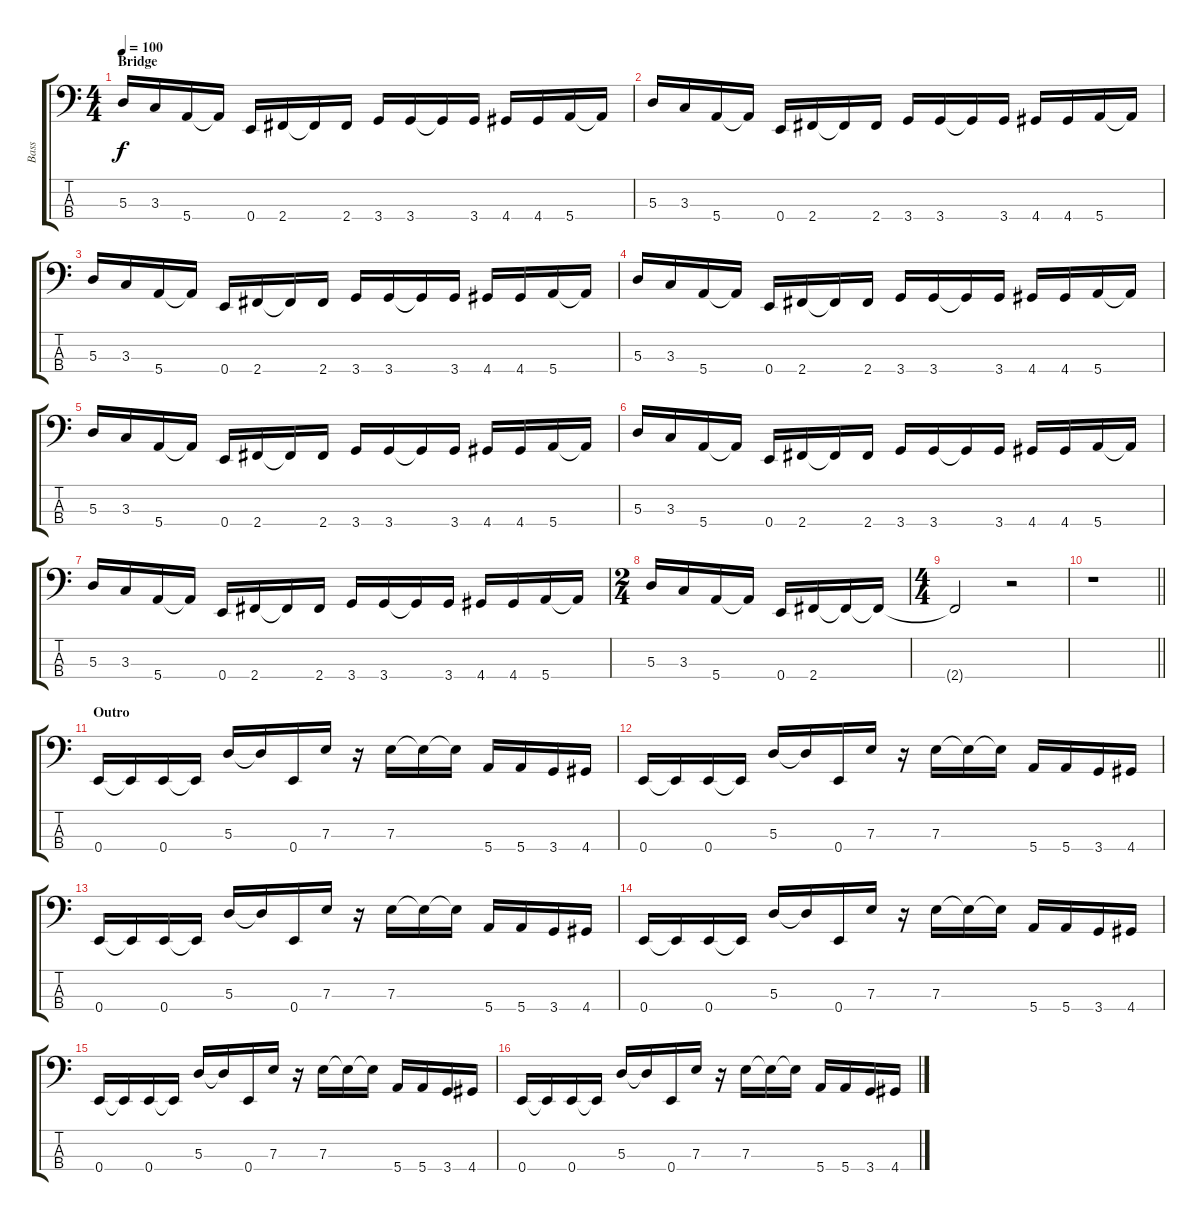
\track ("Bass" "Bass") {instrument electricbassfinger}
\staff {score tabs}
\tuning (A2 D2 A1 E1) {hide}
\ts (4 4)
\section ("" "Bridge")
\tempo 100
\clef f4
\ks c
5.3.16{dy f} 3.3.16 5.4.16 5.4{t}.16 0.4.16 2.4.16 2.4{t}.16 2.4.16 3.4.16 3.4.16 3.4{t}.16 3.4.16 4.4.16 4.4.16 5.4.16 5.4{t}.16 |
5.3.16 3.3.16 5.4.16 5.4{t}.16 0.4.16 2.4.16 2.4{t}.16 2.4.16 3.4.16 3.4.16 3.4{t}.16 3.4.16 4.4.16 4.4.16 5.4.16 5.4{t}.16 |
5.3.16 3.3.16 5.4.16 5.4{t}.16 0.4.16 2.4.16 2.4{t}.16 2.4.16 3.4.16 3.4.16 3.4{t}.16 3.4.16 4.4.16 4.4.16 5.4.16 5.4{t}.16 |
5.3.16 3.3.16 5.4.16 5.4{t}.16 0.4.16 2.4.16 2.4{t}.16 2.4.16 3.4.16 3.4.16 3.4{t}.16 3.4.16 4.4.16 4.4.16 5.4.16 5.4{t}.16 |
5.3.16 3.3.16 5.4.16 5.4{t}.16 0.4.16 2.4.16 2.4{t}.16 2.4.16 3.4.16 3.4.16 3.4{t}.16 3.4.16 4.4.16 4.4.16 5.4.16 5.4{t}.16 |
5.3.16 3.3.16 5.4.16 5.4{t}.16 0.4.16 2.4.16 2.4{t}.16 2.4.16 3.4.16 3.4.16 3.4{t}.16 3.4.16 4.4.16 4.4.16 5.4.16 5.4{t}.16 |
5.3.16 3.3.16 5.4.16 5.4{t}.16 0.4.16 2.4.16 2.4{t}.16 2.4.16 3.4.16 3.4.16 3.4{t}.16 3.4.16 4.4.16 4.4.16 5.4.16 5.4{t}.16 |
\ts (2 4)
5.3.16 3.3.16 5.4.16 5.4{t}.16 0.4.16 2.4.16 2.4{t}.16 2.4{t}.16 |
\ts (4 4)
2.4{t}.2 r.2 |
\barLineRight lightlight
r.1 |
\section ("" "Outro")
0.4.16 0.4{t}.16 0.4.16 0.4{t}.16 5.3.16 5.3{t}.16 0.4.16 7.3.16 r.16 7.3.16 7.3{t}.16 7.3{t}.16 5.4.16 5.4.16 3.4.16 4.4.16 |
0.4.16 0.4{t}.16 0.4.16 0.4{t}.16 5.3.16 5.3{t}.16 0.4.16 7.3.16 r.16 7.3.16 7.3{t}.16 7.3{t}.16 5.4.16 5.4.16 3.4.16 4.4.16 |
0.4.16 0.4{t}.16 0.4.16 0.4{t}.16 5.3.16 5.3{t}.16 0.4.16 7.3.16 r.16 7.3.16 7.3{t}.16 7.3{t}.16 5.4.16 5.4.16 3.4.16 4.4.16 |
0.4.16 0.4{t}.16 0.4.16 0.4{t}.16 5.3.16 5.3{t}.16 0.4.16 7.3.16 r.16 7.3.16 7.3{t}.16 7.3{t}.16 5.4.16 5.4.16 3.4.16 4.4.16 |
0.4.16 0.4{t}.16 0.4.16 0.4{t}.16 5.3.16 5.3{t}.16 0.4.16 7.3.16 r.16 7.3.16 7.3{t}.16 7.3{t}.16 5.4.16 5.4.16 3.4.16 4.4.16 |
0.4.16 0.4{t}.16 0.4.16 0.4{t}.16 5.3.16 5.3{t}.16 0.4.16 7.3.16 r.16 7.3.16 7.3{t}.16 7.3{t}.16 5.4.16 5.4.16 3.4.16 4.4.16
